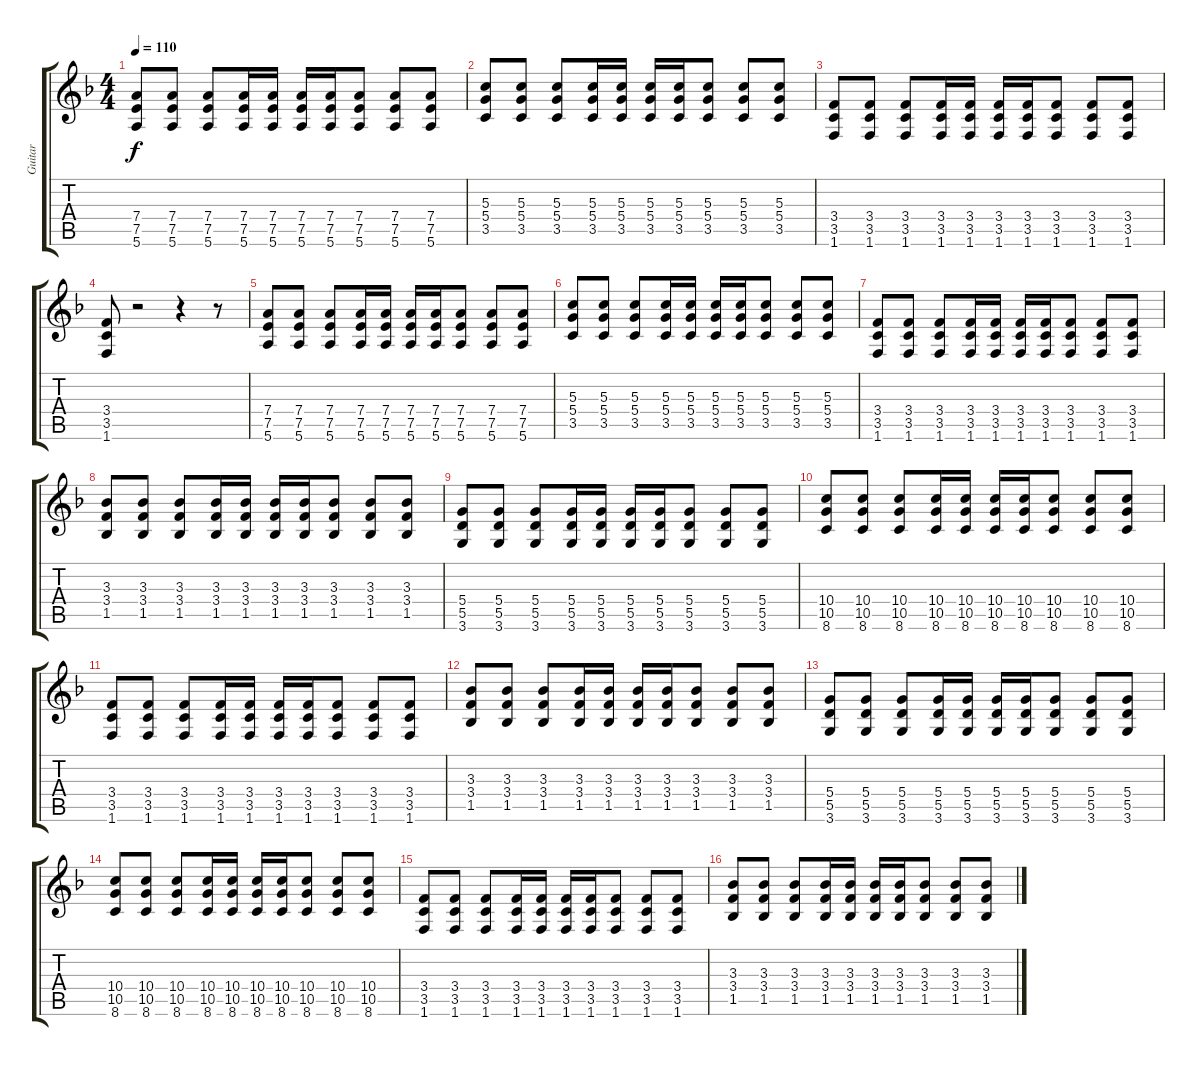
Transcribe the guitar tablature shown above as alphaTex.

\track ("Guitar" "Guitar") {instrument overdrivenguitar}
\staff {score tabs}
\tuning (E4 B3 G3 D3 A2 E2) {hide}
\ts (4 4)
\tempo 110
\clef g2
\ks f
(7.4 7.5 5.6).8{dy f} (7.4 7.5 5.6).8 (7.4 7.5 5.6).8 (7.4 7.5 5.6).16 (7.4 7.5 5.6).16 (7.4 7.5 5.6).16 (7.4 7.5 5.6).16 (7.4 7.5 5.6).8 (7.4 7.5 5.6).8 (7.4 7.5 5.6).8 |
(5.3 5.4 3.5).8 (5.3 5.4 3.5).8 (5.3 5.4 3.5).8 (5.3 5.4 3.5).16 (5.3 5.4 3.5).16 (5.3 5.4 3.5).16 (5.3 5.4 3.5).16 (5.3 5.4 3.5).8 (5.3 5.4 3.5).8 (5.3 5.4 3.5).8 |
(3.4 3.5 1.6).8 (3.4 3.5 1.6).8 (3.4 3.5 1.6).8 (3.4 3.5 1.6).16 (3.4 3.5 1.6).16 (3.4 3.5 1.6).16 (3.4 3.5 1.6).16 (3.4 3.5 1.6).8 (3.4 3.5 1.6).8 (3.4 3.5 1.6).8 |
(3.4 3.5 1.6).8 r.2 r.4 r.8 |
(7.4 7.5 5.6).8 (7.4 7.5 5.6).8 (7.4 7.5 5.6).8 (7.4 7.5 5.6).16 (7.4 7.5 5.6).16 (7.4 7.5 5.6).16 (7.4 7.5 5.6).16 (7.4 7.5 5.6).8 (7.4 7.5 5.6).8 (7.4 7.5 5.6).8 |
(5.3 5.4 3.5).8 (5.3 5.4 3.5).8 (5.3 5.4 3.5).8 (5.3 5.4 3.5).16 (5.3 5.4 3.5).16 (5.3 5.4 3.5).16 (5.3 5.4 3.5).16 (5.3 5.4 3.5).8 (5.3 5.4 3.5).8 (5.3 5.4 3.5).8 |
(3.4 3.5 1.6).8 (3.4 3.5 1.6).8 (3.4 3.5 1.6).8 (3.4 3.5 1.6).16 (3.4 3.5 1.6).16 (3.4 3.5 1.6).16 (3.4 3.5 1.6).16 (3.4 3.5 1.6).8 (3.4 3.5 1.6).8 (3.4 3.5 1.6).8 |
(3.3 3.4 1.5).8 (3.3 3.4 1.5).8 (3.3 3.4 1.5).8 (3.3 3.4 1.5).16 (3.3 3.4 1.5).16 (3.3 3.4 1.5).16 (3.3 3.4 1.5).16 (3.3 3.4 1.5).8 (3.3 3.4 1.5).8 (3.3 3.4 1.5).8 |
(5.4 5.5 3.6).8 (5.4 5.5 3.6).8 (5.4 5.5 3.6).8 (5.4 5.5 3.6).16 (5.4 5.5 3.6).16 (5.4 5.5 3.6).16 (5.4 5.5 3.6).16 (5.4 5.5 3.6).8 (5.4 5.5 3.6).8 (5.4 5.5 3.6).8 |
(10.4 10.5 8.6).8 (10.4 10.5 8.6).8 (10.4 10.5 8.6).8 (10.4 10.5 8.6).16 (10.4 10.5 8.6).16 (10.4 10.5 8.6).16 (10.4 10.5 8.6).16 (10.4 10.5 8.6).8 (10.4 10.5 8.6).8 (10.4 10.5 8.6).8 |
(3.4 3.5 1.6).8 (3.4 3.5 1.6).8 (3.4 3.5 1.6).8 (3.4 3.5 1.6).16 (3.4 3.5 1.6).16 (3.4 3.5 1.6).16 (3.4 3.5 1.6).16 (3.4 3.5 1.6).8 (3.4 3.5 1.6).8 (3.4 3.5 1.6).8 |
(3.3 3.4 1.5).8 (3.3 3.4 1.5).8 (3.3 3.4 1.5).8 (3.3 3.4 1.5).16 (3.3 3.4 1.5).16 (3.3 3.4 1.5).16 (3.3 3.4 1.5).16 (3.3 3.4 1.5).8 (3.3 3.4 1.5).8 (3.3 3.4 1.5).8 |
(5.4 5.5 3.6).8 (5.4 5.5 3.6).8 (5.4 5.5 3.6).8 (5.4 5.5 3.6).16 (5.4 5.5 3.6).16 (5.4 5.5 3.6).16 (5.4 5.5 3.6).16 (5.4 5.5 3.6).8 (5.4 5.5 3.6).8 (5.4 5.5 3.6).8 |
(10.4 10.5 8.6).8 (10.4 10.5 8.6).8 (10.4 10.5 8.6).8 (10.4 10.5 8.6).16 (10.4 10.5 8.6).16 (10.4 10.5 8.6).16 (10.4 10.5 8.6).16 (10.4 10.5 8.6).8 (10.4 10.5 8.6).8 (10.4 10.5 8.6).8 |
(3.4 3.5 1.6).8 (3.4 3.5 1.6).8 (3.4 3.5 1.6).8 (3.4 3.5 1.6).16 (3.4 3.5 1.6).16 (3.4 3.5 1.6).16 (3.4 3.5 1.6).16 (3.4 3.5 1.6).8 (3.4 3.5 1.6).8 (3.4 3.5 1.6).8 |
(3.3 3.4 1.5).8 (3.3 3.4 1.5).8 (3.3 3.4 1.5).8 (3.3 3.4 1.5).16 (3.3 3.4 1.5).16 (3.3 3.4 1.5).16 (3.3 3.4 1.5).16 (3.3 3.4 1.5).8 (3.3 3.4 1.5).8 (3.3 3.4 1.5).8
